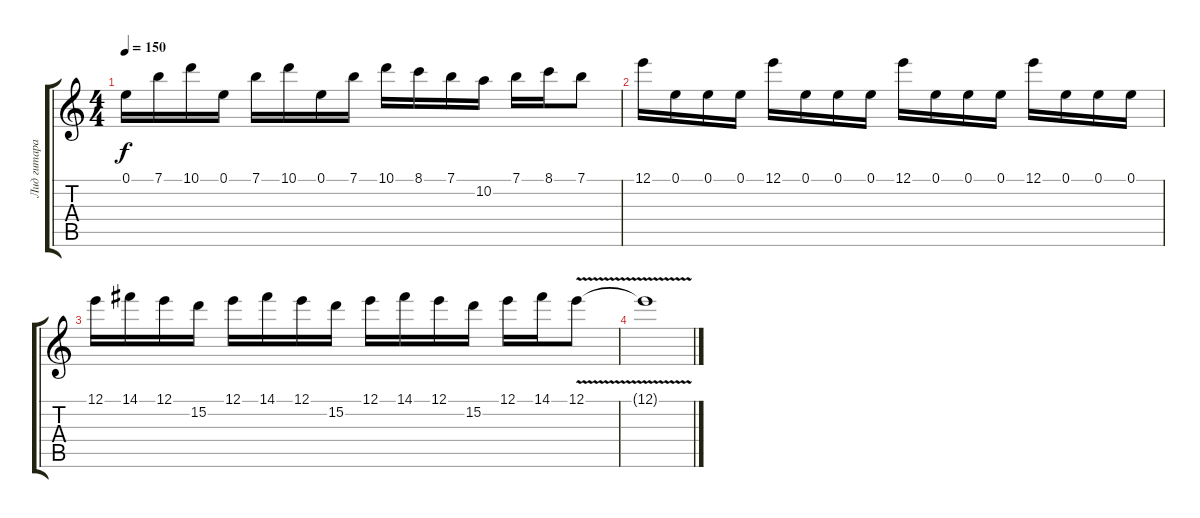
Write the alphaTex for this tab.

\track ("Лид гитара" "Лид гитара") {instrument overdrivenguitar}
\staff {score tabs}
\tuning (E4 B3 G3 D3 A2 E2) {hide}
\ts (4 4)
\tempo 150
\clef g2
\ks c
0.1.16{dy f} 7.1.16 10.1.16 0.1.16 7.1.16 10.1.16 0.1.16 7.1.16 10.1.16 8.1.16 7.1.16 10.2.16 7.1.16 8.1.16 7.1.8 |
12.1.16 0.1.16 0.1.16 0.1.16 12.1.16 0.1.16 0.1.16 0.1.16 12.1.16 0.1.16 0.1.16 0.1.16 12.1.16 0.1.16 0.1.16 0.1.16 |
12.1.16 14.1.16 12.1.16 15.2.16 12.1.16 14.1.16 12.1.16 15.2.16 12.1.16 14.1.16 12.1.16 15.2.16 12.1.16 14.1.16 12.1{v}.8 |
12.1{v t}.1
